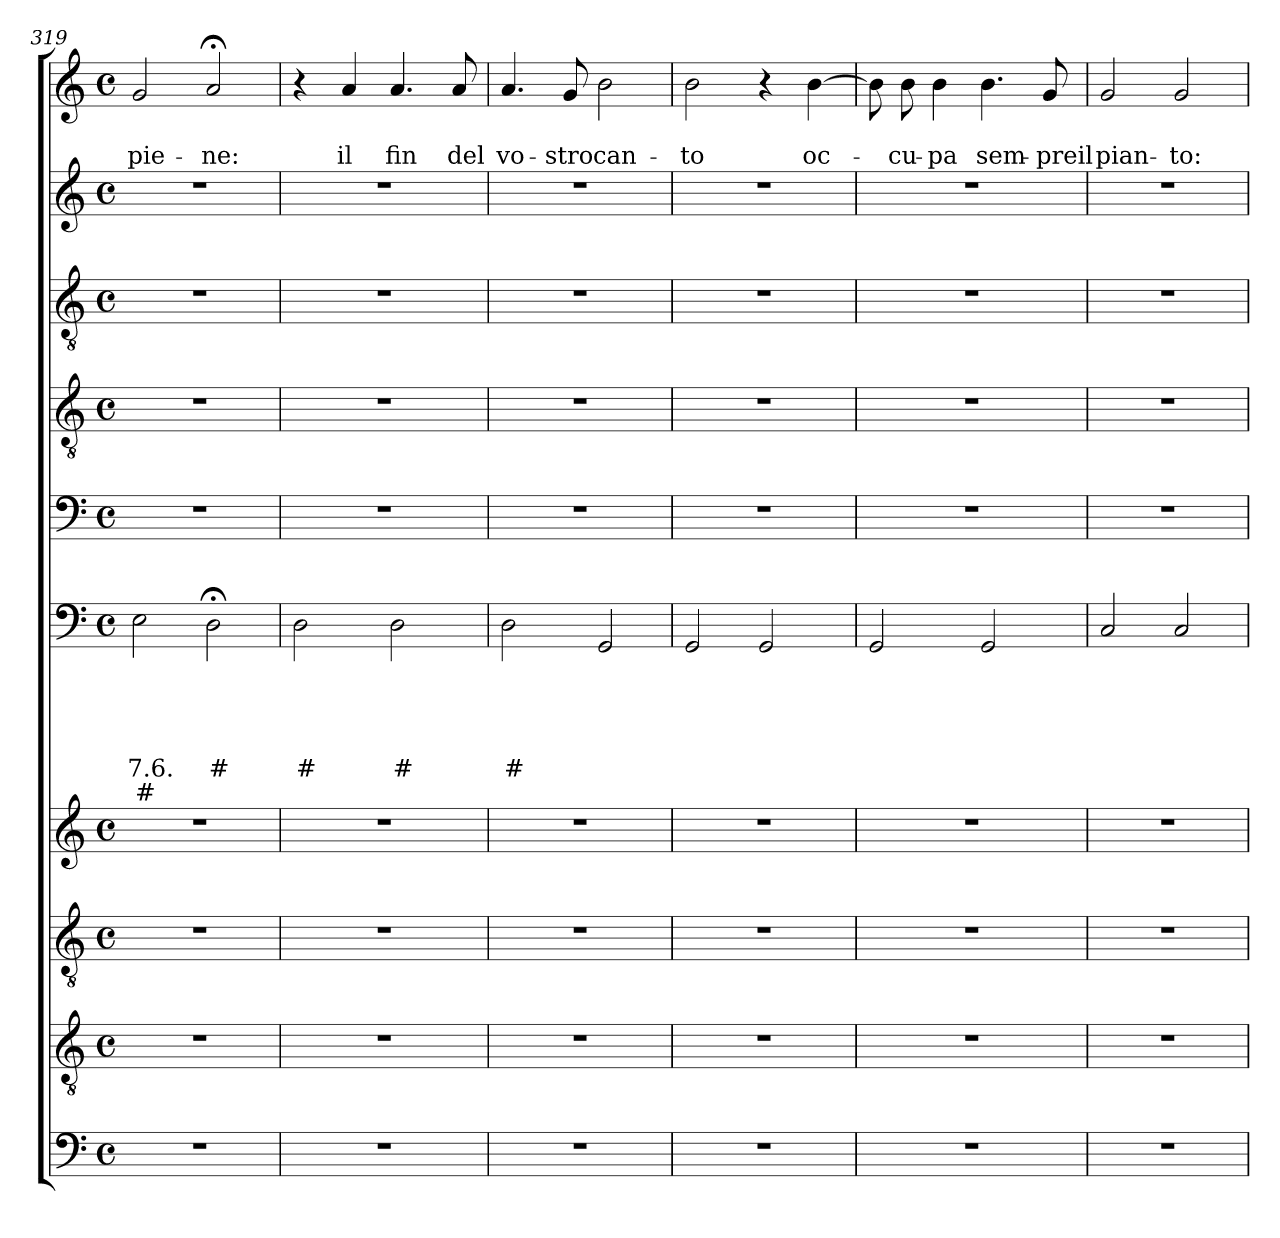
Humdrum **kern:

**kern	**kern	**kern	**kern	**kern	**text	**text	**text	**text	**text	**text	**kern	**kern	**kern	**kern	**kern	**text	**text
*part10	*part9	*part8	*part7	*part6	*part6	*part6	*part6	*part6	*part6	*part6	*part5	*part4	*part3	*part2	*part1	*part1	*part1
*staff10	*staff9	*staff8	*staff7	*staff6	*staff6	*staff6	*staff6	*staff6	*staff6	*staff6	*staff5	*staff4	*staff3	*staff2	*staff1	*staff1	*staff1
*clefF4	*clefGv2	*clefGv2	*clefG2	*clefF4	*	*	*	*	*	*	*clefF4	*clefGv2	*clefGv2	*clefG2	*clefG2	*	*
*k[]	*k[]	*k[]	*k[]	*k[]	*	*	*	*	*	*	*k[]	*k[]	*k[]	*k[]	*k[]	*	*
*C:	*C:	*C:	*C:	*C:	*	*	*	*	*	*	*C:	*C:	*C:	*C:	*C:	*	*
*M4/4	*M4/4	*M4/4	*M4/4	*M4/4	*	*	*	*	*	*	*M4/4	*M4/4	*M4/4	*M4/4	*M4/4	*	*
*met(c)	*met(c)	*met(c)	*met(c)	*met(c)	*	*	*	*	*	*	*met(c)	*met(c)	*met(c)	*met(c)	*met(c)	*	*
=319	=319	=319	=319	=319	=319	=319	=319	=319	=319	=319	=319	=319	=319	=319	=319	=319	=319
1r	1r	1r	1r	2E\	.	.	.	.	7.6.	#	1r	1r	1r	1r	2g/	.	pie-
.	.	.	.	2D;<\	.	.	.	.	#	.	.	.	.	.	2a;</	.	-ne:
!!LO:LB:g=z
=320	=320	=320	=320	=320	=320	=320	=320	=320	=320	=320	=320	=320	=320	=320	=320	=320	=320
1r	1r	1r	1r	2D\	.	.	.	.	#	.	1r	1r	1r	1r	4r	.	.
.	.	.	.	.	.	.	.	.	.	.	.	.	.	.	4a/	.	il
.	.	.	.	2D\	.	.	.	.	#	.	.	.	.	.	4.a/	.	fin
.	.	.	.	.	.	.	.	.	.	.	.	.	.	.	8a/	.	del
=321	=321	=321	=321	=321	=321	=321	=321	=321	=321	=321	=321	=321	=321	=321	=321	=321	=321
1r	1r	1r	1r	2D\	.	.	.	.	#	.	1r	1r	1r	1r	4.a/	.	vo-
.	.	.	.	.	.	.	.	.	.	.	.	.	.	.	8g/	.	-stro
.	.	.	.	2GG/	.	.	.	.	.	.	.	.	.	.	2b\	.	can-
=322	=322	=322	=322	=322	=322	=322	=322	=322	=322	=322	=322	=322	=322	=322	=322	=322	=322
1r	1r	1r	1r	2GG/	.	.	.	.	.	.	1r	1r	1r	1r	2b\	.	-to
.	.	.	.	2GG/	.	.	.	.	.	.	.	.	.	.	4r	.	.
.	.	.	.	.	.	.	.	.	.	.	.	.	.	.	[4b\	.	oc-
=323	=323	=323	=323	=323	=323	=323	=323	=323	=323	=323	=323	=323	=323	=323	=323	=323	=323
1r	1r	1r	1r	2GG/	.	.	.	.	.	.	1r	1r	1r	1r	8b\]	.	.
.	.	.	.	.	.	.	.	.	.	.	.	.	.	.	8b\	.	-cu-
.	.	.	.	.	.	.	.	.	.	.	.	.	.	.	4b\	.	-pa
.	.	.	.	2GG/	.	.	.	.	.	.	.	.	.	.	4.b\	.	sem-
.	.	.	.	.	.	.	.	.	.	.	.	.	.	.	8g/	.	-preil
=324	=324	=324	=324	=324	=324	=324	=324	=324	=324	=324	=324	=324	=324	=324	=324	=324	=324
1r	1r	1r	1r	2C/	.	.	.	.	.	.	1r	1r	1r	1r	2g/	.	pian-
.	.	.	.	2C/	.	.	.	.	.	.	.	.	.	.	2g/	.	-to:
=	=	=	=	=	=	=	=	=	=	=	=	=	=	=	=	=	=
*-	*-	*-	*-	*-	*-	*-	*-	*-	*-	*-	*-	*-	*-	*-	*-	*-	*-
